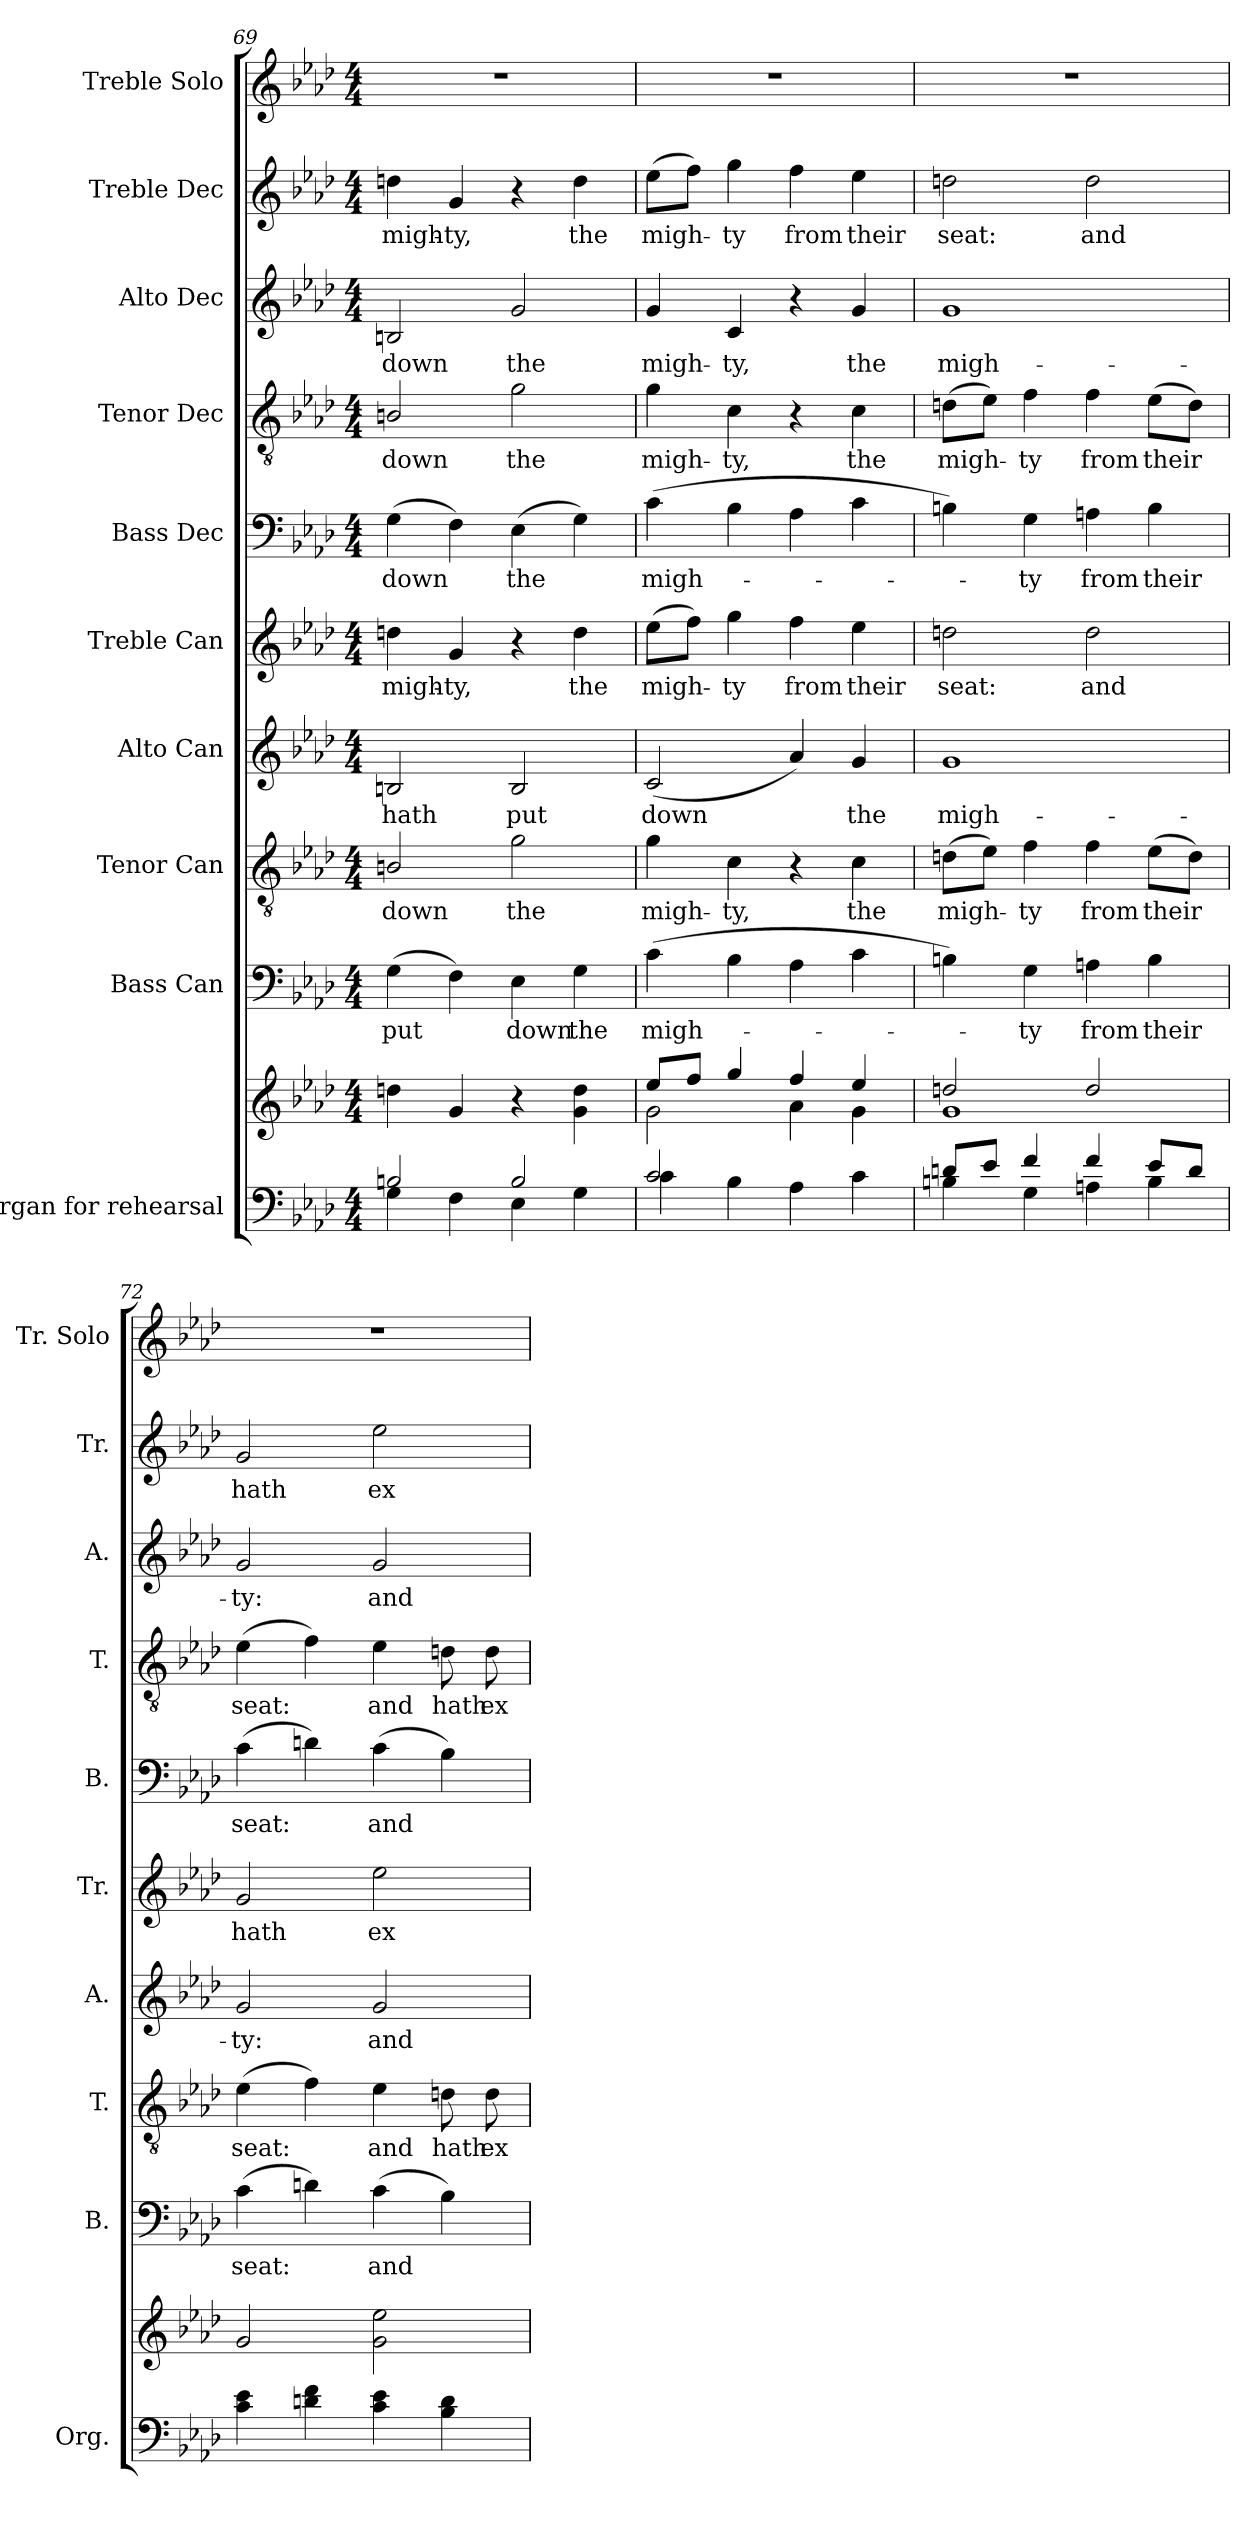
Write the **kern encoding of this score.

**kern	**kern	**kern	**text	**kern	**text	**kern	**text	**kern	**text	**kern	**text	**kern	**text	**kern	**text	**kern	**text	**kern
*part10	*part10	*part9	*part9	*part8	*part8	*part7	*part7	*part6	*part6	*part5	*part5	*part4	*part4	*part3	*part3	*part2	*part2	*part1
*staff11	*staff10	*staff9	*staff9	*staff8	*staff8	*staff7	*staff7	*staff6	*staff6	*staff5	*staff5	*staff4	*staff4	*staff3	*staff3	*staff2	*staff2	*staff1
*I"Organ for  rehearsal	*	*I"Bass Can	*	*I"Tenor Can	*	*I"Alto Can	*	*I"Treble Can	*	*I"Bass Dec	*	*I"Tenor Dec	*	*I"Alto Dec	*	*I"Treble Dec	*	*I"Treble Solo
*I'Org.	*	*I'B.	*	*I'T.	*	*I'A.	*	*I'Tr.	*	*I'B.	*	*I'T.	*	*I'A.	*	*I'Tr.	*	*I'Tr. Solo
*clefF4	*clefG2	*clefF4	*	*clefGv2	*	*clefG2	*	*clefG2	*	*clefF4	*	*clefGv2	*	*clefG2	*	*clefG2	*	*clefG2
*	*	*	*	*ITrd7c12	*	*	*	*	*	*	*	*ITrd7c12	*	*	*	*	*	*
*k[b-e-a-d-]	*k[b-e-a-d-]	*k[b-e-a-d-]	*	*k[b-e-a-d-]	*	*k[b-e-a-d-]	*	*k[b-e-a-d-]	*	*k[b-e-a-d-]	*	*k[b-e-a-d-]	*	*k[b-e-a-d-]	*	*k[b-e-a-d-]	*	*k[b-e-a-d-]
*A-:	*A-:	*A-:	*	*A-:	*	*A-:	*	*A-:	*	*A-:	*	*A-:	*	*A-:	*	*A-:	*	*A-:
*M4/4	*M4/4	*M4/4	*	*M4/4	*	*M4/4	*	*M4/4	*	*M4/4	*	*M4/4	*	*M4/4	*	*M4/4	*	*M4/4
=69	=69	=69	=69	=69	=69	=69	=69	=69	=69	=69	=69	=69	=69	=69	=69	=69	=69	=69
*^	*	*	*	*	*	*	*	*	*	*	*	*	*	*	*	*	*	*
!	!	!	!	!LO:LY:b:color=#000000	!	!	!	!	!	!	!	!	!	!	!	!	!	!	!
!	!	!	!	!	!	!LO:LY:b:color=#000000	!	!	!	!	!	!	!	!	!	!	!	!	!
!	!	!	!	!	!	!	!	!LO:LY:b:color=#000000	!	!	!	!	!	!	!	!	!	!	!
!	!	!	!	!	!	!	!	!	!	!LO:LY:b:color=#000000	!	!	!	!	!	!	!	!	!
!	!	!	!	!	!	!	!	!	!	!	!	!LO:LY:b:color=#000000	!	!	!	!	!	!	!
!	!	!	!	!	!	!	!	!	!	!	!	!	!	!LO:LY:b:color=#000000	!	!	!	!	!
!	!	!	!	!	!	!	!	!	!	!	!	!	!	!	!	!LO:LY:b:color=#000000	!	!	!
!	!	!	!	!	!	!	!	!	!	!	!	!	!	!	!	!	!	!LO:LY:b:color=#000000	!
2Bni/	4Gi\	4ddni\	(4Gi\	put	2BBni/	down	2Bni/	hath	4ddni\	migh-	(4Gi\	down	2BBni/	down	2Bni/	down	4ddni\	migh-	1r
!	!	!	!	!	!	!	!	!	!	!LO:LY:b:color=#000000	!	!	!	!	!	!	!	!	!
!	!	!	!	!	!	!	!	!	!	!	!	!	!	!	!	!	!	!LO:LY:b:color=#000000	!
.	4Fi\	4gi/	4Fi\)	.	.	.	.	.	4gi/	-ty,	4Fi\)	.	.	.	.	.	4gi/	-ty,	.
!	!	!	!	!LO:LY:b:color=#000000	!	!	!	!	!	!	!	!	!	!	!	!	!	!	!
!	!	!	!	!	!	!LO:LY:b:color=#000000	!	!	!	!	!	!	!	!	!	!	!	!	!
!	!	!	!	!	!	!	!	!LO:LY:b:color=#000000	!	!	!	!	!	!	!	!	!	!	!
!	!	!	!	!	!	!	!	!	!	!	!	!LO:LY:b:color=#000000	!	!	!	!	!	!	!
!	!	!	!	!	!	!	!	!	!	!	!	!	!	!LO:LY:b:color=#000000	!	!	!	!	!
!	!	!	!	!	!	!	!	!	!	!	!	!	!	!	!	!LO:LY:b:color=#000000	!	!	!
2Bi/	4E-i\	4r	4E-i\	down	2Gi\	the	2Bi/	put	4r	.	(4E-i\	the	2Gi\	the	2gi/	the	4r	.	.
!	!	!	!	!LO:LY:b:color=#000000	!	!	!	!	!	!	!	!	!	!	!	!	!	!	!
!	!	!	!	!	!	!	!	!	!	!LO:LY:b:color=#000000	!	!	!	!	!	!	!	!	!
!	!	!	!	!	!	!	!	!	!	!	!	!	!	!	!	!	!	!LO:LY:b:color=#000000	!
.	4Gi\	4gi\ 4ddi	4Gi\	the	.	.	.	.	4ddi\	the	4Gi\)	.	.	.	.	.	4ddi\	the	.
=70	=70	=70	=70	=70	=70	=70	=70	=70	=70	=70	=70	=70	=70	=70	=70	=70	=70	=70	=70
*	*	*^	*	*	*	*	*	*	*	*	*	*	*	*	*	*	*	*	*
!	!	!	!	!	!LO:LY:b:color=#000000	!	!	!	!	!	!	!	!	!	!	!	!	!	!	!
!	!	!	!	!	!	!	!LO:LY:b:color=#000000	!	!	!	!	!	!	!	!	!	!	!	!	!
!	!	!	!	!	!	!	!	!	!LO:LY:b:color=#000000	!	!	!	!	!	!	!	!	!	!	!
!	!	!	!	!	!	!	!	!	!	!	!LO:LY:b:color=#000000	!	!	!	!	!	!	!	!	!
!	!	!	!	!	!	!	!	!	!	!	!	!	!LO:LY:b:color=#000000	!	!	!	!	!	!	!
!	!	!	!	!	!	!	!	!	!	!	!	!	!	!	!LO:LY:b:color=#000000	!	!	!	!	!
!	!	!	!	!	!	!	!	!	!	!	!	!	!	!	!	!	!LO:LY:b:color=#000000	!	!	!
!	!	!	!	!	!	!	!	!	!	!	!	!	!	!	!	!	!	!	!LO:LY:b:color=#000000	!
2ci/	4ci\	8ee-i/L	2gi\	(4ci\	migh-	4Gi\	migh-	(2ci/	down	(8ee-i\L	migh-	(4ci\	migh-	4Gi\	migh-	4gi/	migh-	(8ee-i\L	migh-	1r
.	.	8ffi/J	.	.	.	.	.	.	.	8ffi\J)	.	.	.	.	.	.	.	8ffi\J)	.	.
!	!	!	!	!	!	!	!LO:LY:b:color=#000000	!	!	!	!	!	!	!	!	!	!	!	!	!
!	!	!	!	!	!	!	!	!	!	!	!LO:LY:b:color=#000000	!	!	!	!	!	!	!	!	!
!	!	!	!	!	!	!	!	!	!	!	!	!	!	!	!LO:LY:b:color=#000000	!	!	!	!	!
!	!	!	!	!	!	!	!	!	!	!	!	!	!	!	!	!	!LO:LY:b:color=#000000	!	!	!
!	!	!	!	!	!	!	!	!	!	!	!	!	!	!	!	!	!	!	!LO:LY:b:color=#000000	!
.	4B-i\	4ggi/	.	4B-i\	.	4Ci\	-ty,	.	.	4ggi\	-ty	4B-i\	.	4Ci\	-ty,	4ci/	-ty,	4ggi\	-ty	.
!	!	!	!	!	!	!	!	!	!	!	!LO:LY:b:color=#000000	!	!	!	!	!	!	!	!	!
!	!	!	!	!	!	!	!	!	!	!	!	!	!	!	!	!	!	!	!LO:LY:b:color=#000000	!
4A-i\	2ryy	4ffi/	4a-i\	4A-i\	.	4r	.	4a-i/)	.	4ffi\	from	4A-i\	.	4r	.	4r	.	4ffi\	from	.
!	!	!	!	!	!	!	!LO:LY:b:color=#000000	!	!	!	!	!	!	!	!	!	!	!	!	!
!	!	!	!	!	!	!	!	!	!LO:LY:b:color=#000000	!	!	!	!	!	!	!	!	!	!	!
!	!	!	!	!	!	!	!	!	!	!	!LO:LY:b:color=#000000	!	!	!	!	!	!	!	!	!
!	!	!	!	!	!	!	!	!	!	!	!	!	!	!	!LO:LY:b:color=#000000	!	!	!	!	!
!	!	!	!	!	!	!	!	!	!	!	!	!	!	!	!	!	!LO:LY:b:color=#000000	!	!	!
!	!	!	!	!	!	!	!	!	!	!	!	!	!	!	!	!	!	!	!LO:LY:b:color=#000000	!
4ci\	.	4ee-i/	4gi\	4ci\	.	4Ci\	the	4gi/	the	4ee-i\	their	4ci\	.	4Ci\	the	4gi/	the	4ee-i\	their	.
=71	=71	=71	=71	=71	=71	=71	=71	=71	=71	=71	=71	=71	=71	=71	=71	=71	=71	=71	=71	=71
!	!	!	!	!	!	!	!LO:LY:b:color=#000000	!	!	!	!	!	!	!	!	!	!	!	!	!
!	!	!	!	!	!	!	!	!	!LO:LY:b:color=#000000	!	!	!	!	!	!	!	!	!	!	!
!	!	!	!	!	!	!	!	!	!	!	!LO:LY:b:color=#000000	!	!	!	!	!	!	!	!	!
!	!	!	!	!	!	!	!	!	!	!	!	!	!	!	!LO:LY:b:color=#000000	!	!	!	!	!
!	!	!	!	!	!	!	!	!	!	!	!	!	!	!	!	!	!LO:LY:b:color=#000000	!	!	!
!	!	!	!	!	!	!	!	!	!	!	!	!	!	!	!	!	!	!	!LO:LY:b:color=#000000	!
8dni/L	4Bni\	2ddni/	1gi	4Bni\)	.	(8Dni\L	migh-	1gi	migh-	2ddni\	seat:	4Bni\)	.	(8Dni\L	migh-	1gi	migh-	2ddni\	seat:	1r
8e-i/J	.	.	.	.	.	8E-i\J)	.	.	.	.	.	.	.	8E-i\J)	.	.	.	.	.	.
!	!	!	!	!	!LO:LY:b:color=#000000	!	!	!	!	!	!	!	!	!	!	!	!	!	!	!
!	!	!	!	!	!	!	!LO:LY:b:color=#000000	!	!	!	!	!	!	!	!	!	!	!	!	!
!	!	!	!	!	!	!	!	!	!	!	!	!	!LO:LY:b:color=#000000	!	!	!	!	!	!	!
!	!	!	!	!	!	!	!	!	!	!	!	!	!	!	!LO:LY:b:color=#000000	!	!	!	!	!
4fi/	4Gi\	.	.	4Gi\	-ty	4Fi\	-ty	.	.	.	.	4Gi\	-ty	4Fi\	-ty	.	.	.	.	.
!	!	!	!	!	!LO:LY:b:color=#000000	!	!	!	!	!	!	!	!	!	!	!	!	!	!	!
!	!	!	!	!	!	!	!LO:LY:b:color=#000000	!	!	!	!	!	!	!	!	!	!	!	!	!
!	!	!	!	!	!	!	!	!	!	!	!LO:LY:b:color=#000000	!	!	!	!	!	!	!	!	!
!	!	!	!	!	!	!	!	!	!	!	!	!	!LO:LY:b:color=#000000	!	!	!	!	!	!	!
!	!	!	!	!	!	!	!	!	!	!	!	!	!	!	!LO:LY:b:color=#000000	!	!	!	!	!
!	!	!	!	!	!	!	!	!	!	!	!	!	!	!	!	!	!	!	!LO:LY:b:color=#000000	!
4fi/	4Ani\	2ddi/	.	4Ani\	from	4Fi\	from	.	.	2ddi\	and	4Ani\	from	4Fi\	from	.	.	2ddi\	and	.
!	!	!	!	!	!LO:LY:b:color=#000000	!	!	!	!	!	!	!	!	!	!	!	!	!	!	!
!	!	!	!	!	!	!	!LO:LY:b:color=#000000	!	!	!	!	!	!	!	!	!	!	!	!	!
!	!	!	!	!	!	!	!	!	!	!	!	!	!LO:LY:b:color=#000000	!	!	!	!	!	!	!
!	!	!	!	!	!	!	!	!	!	!	!	!	!	!	!LO:LY:b:color=#000000	!	!	!	!	!
8e-i/L	4Bi\	.	.	4Bi\	their	(8E-i\L	their	.	.	.	.	4Bi\	their	(8E-i\L	their	.	.	.	.	.
8di/J	.	.	.	.	.	8Di\J)	.	.	.	.	.	.	.	8Di\J)	.	.	.	.	.	.
*v	*v	*	*	*	*	*	*	*	*	*	*	*	*	*	*	*	*	*	*	*
*	*v	*v	*	*	*	*	*	*	*	*	*	*	*	*	*	*	*	*	*
!!LO:PB:g=z
=72	=72	=72	=72	=72	=72	=72	=72	=72	=72	=72	=72	=72	=72	=72	=72	=72	=72	=72
!	!	!	!LO:LY:b:color=#000000	!	!	!	!	!	!	!	!	!	!	!	!	!	!	!
!	!	!	!	!	!LO:LY:b:color=#000000	!	!	!	!	!	!	!	!	!	!	!	!	!
!	!	!	!	!	!	!	!LO:LY:b:color=#000000	!	!	!	!	!	!	!	!	!	!	!
!	!	!	!	!	!	!	!	!	!LO:LY:b:color=#000000	!	!	!	!	!	!	!	!	!
!	!	!	!	!	!	!	!	!	!	!	!LO:LY:b:color=#000000	!	!	!	!	!	!	!
!	!	!	!	!	!	!	!	!	!	!	!	!	!LO:LY:b:color=#000000	!	!	!	!	!
!	!	!	!	!	!	!	!	!	!	!	!	!	!	!	!LO:LY:b:color=#000000	!	!	!
!	!	!	!	!	!	!	!	!	!	!	!	!	!	!	!	!	!LO:LY:b:color=#000000	!
4ci\ 4e-i	2gi/	(4ci\	seat:	(4E-i\	seat:	2gi/	-ty:	2gi/	hath	(4ci\	seat:	(4E-i\	seat:	2gi/	-ty:	2gi/	hath	1r
4dni\ 4fi	.	4dni\)	.	4Fi\)	.	.	.	.	.	4dni\)	.	4Fi\)	.	.	.	.	.	.
!	!	!	!LO:LY:b:color=#000000	!	!	!	!	!	!	!	!	!	!	!	!	!	!	!
!	!	!	!	!	!LO:LY:b:color=#000000	!	!	!	!	!	!	!	!	!	!	!	!	!
!	!	!	!	!	!	!	!LO:LY:b:color=#000000	!	!	!	!	!	!	!	!	!	!	!
!	!	!	!	!	!	!	!	!	!LO:LY:b:color=#000000	!	!	!	!	!	!	!	!	!
!	!	!	!	!	!	!	!	!	!	!	!LO:LY:b:color=#000000	!	!	!	!	!	!	!
!	!	!	!	!	!	!	!	!	!	!	!	!	!LO:LY:b:color=#000000	!	!	!	!	!
!	!	!	!	!	!	!	!	!	!	!	!	!	!	!	!LO:LY:b:color=#000000	!	!	!
!	!	!	!	!	!	!	!	!	!	!	!	!	!	!	!	!	!LO:LY:b:color=#000000	!
4ci\ 4e-i	2gi\ 2ee-i	(4ci\	and	4E-i\	and	2gi/	and	2ee-i\	ex-	(4ci\	and	4E-i\	and	2gi/	and	2ee-i\	ex-	.
!	!	!	!	!	!LO:LY:b:color=#000000	!	!	!	!	!	!	!	!	!	!	!	!	!
!	!	!	!	!	!	!	!	!	!	!	!	!	!LO:LY:b:color=#000000	!	!	!	!	!
4B-i\ 4di	.	4B-i\)	.	8Dni\	hath	.	.	.	.	4B-i\)	.	8Dni\	hath	.	.	.	.	.
!	!	!	!	!	!LO:LY:b:color=#000000	!	!	!	!	!	!	!	!	!	!	!	!	!
!	!	!	!	!	!	!	!	!	!	!	!	!	!LO:LY:b:color=#000000	!	!	!	!	!
.	.	.	.	8Di\	ex-	.	.	.	.	.	.	8Di\	ex-	.	.	.	.	.
=	=	=	=	=	=	=	=	=	=	=	=	=	=	=	=	=	=	=
*-	*-	*-	*-	*-	*-	*-	*-	*-	*-	*-	*-	*-	*-	*-	*-	*-	*-	*-
